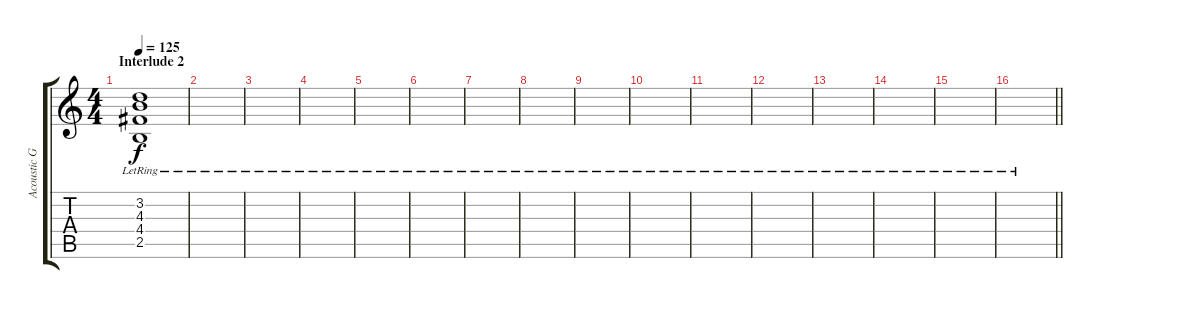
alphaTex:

\track ("Acoustic Guitar 1" "Acoustic G") {instrument acousticguitarsteel}
\staff {score tabs}
\tuning (E4 B3 G3 D3 A2 E2) {hide}
\ts (4 4)
\section ("" "Interlude 2")
\tempo 125
\clef g2
\ks c
(3.2 4.3 4.4 2.5{lr}).1{dy f} |
|
|
|
|
|
|
|
|
|
|
|
|
|
|
\barLineRight lightlight
